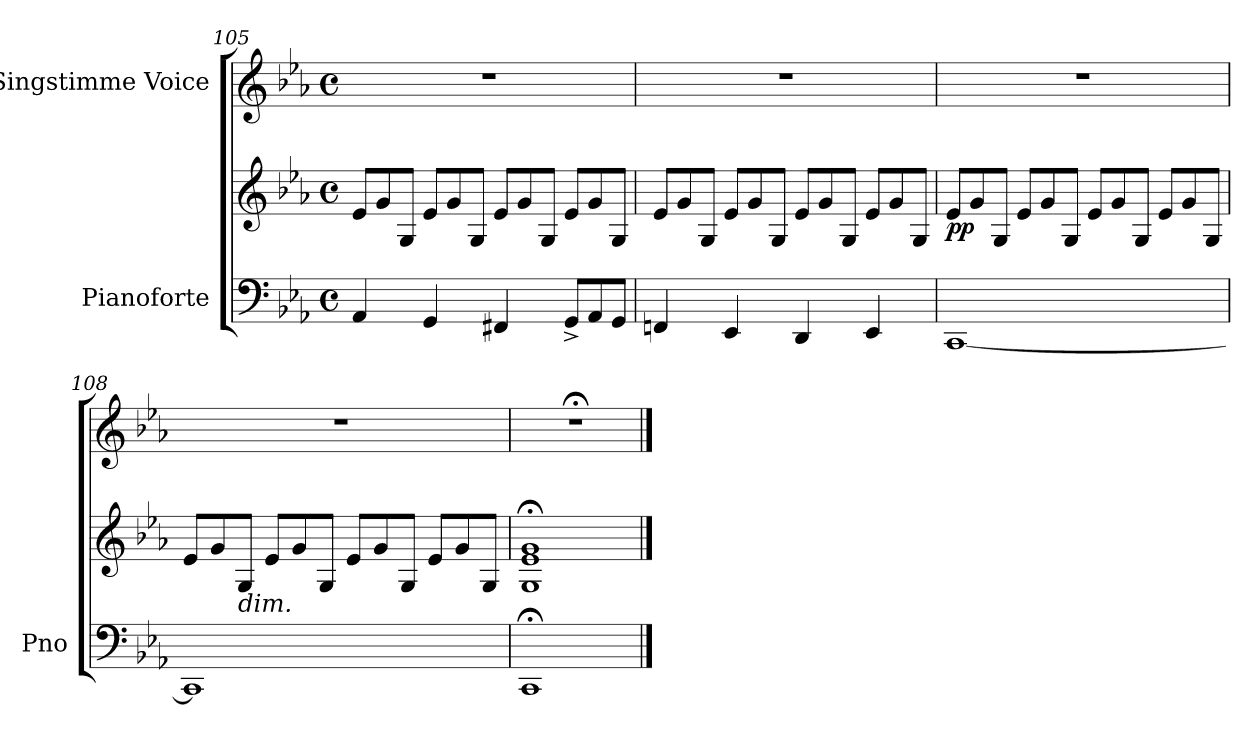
**kern	**kern	**dynam	**kern
*part2	*part2	*part2	*part1
*staff3	*staff2	*staff2/3	*staff1
*I"Pianoforte	*	*	*I"Singstimme Voice
*I'Pno	*	*	*
!!LO:LB:g=z
*clefF4	*clefG2	*	*clefG2
*k[b-e-a-]	*k[b-e-a-]	*	*k[b-e-a-]
*M4/4	*M4/4	*	*M4/4
*met(c)	*met(c)	*	*met(c)
*	*Xtuplet	*	*
=105	=105	=105	=105
4AA-/	12e-/L	.	1r
.	12g/	.	.
.	12G/J	.	.
4GG/	12e-/L	.	.
.	12g/	.	.
.	12G/J	.	.
4FF#X/	12e-/L	.	.
.	12g/	.	.
.	12G/J	.	.
*Xtuplet	*	*	*
12GG^/L	12e-/L	.	.
12AA-/	12g/	.	.
12GG/J	12G/J	.	.
!!LO:LB:g=z
=106	=106	=106	=106
4FFn/	12e-/L	.	1r
.	12g/	.	.
.	12G/J	.	.
4EE-/	12e-/L	.	.
.	12g/	.	.
.	12G/J	.	.
4DD/	12e-/L	.	.
.	12g/	.	.
.	12G/J	.	.
4EE-/	12e-/L	.	.
.	12g/	.	.
.	12G/J	.	.
=107	=107	=107	=107
!	!	!LO:DY:b	!
[1CC	12e-/L	pp	1r
.	12g/	.	.
.	12G/J	.	.
.	12e-/L	.	.
.	12g/	.	.
.	12G/J	.	.
.	12e-/L	.	.
.	12g/	.	.
.	12G/J	.	.
.	12e-/L	.	.
.	12g/	.	.
.	12G/J	.	.
!!LO:LB:g=z
=108	=108	=108	=108
1CC]	12e-/L	.	1r
.	12g/	.	.
!	!LO:TX:b:i:t=dim.	!	!
.	12G/J	.	.
.	12e-/L	.	.
.	12g/	.	.
.	12G/J	.	.
.	12e-/L	.	.
.	12g/	.	.
.	12G/J	.	.
.	12e-/L	.	.
.	12g/	.	.
.	12G/J	.	.
=109	=109	=109	=109
1CC;<	1G;< 1e-;< 1g;<	.	1r;<
==	==	==	==
*-	*-	*-	*-
